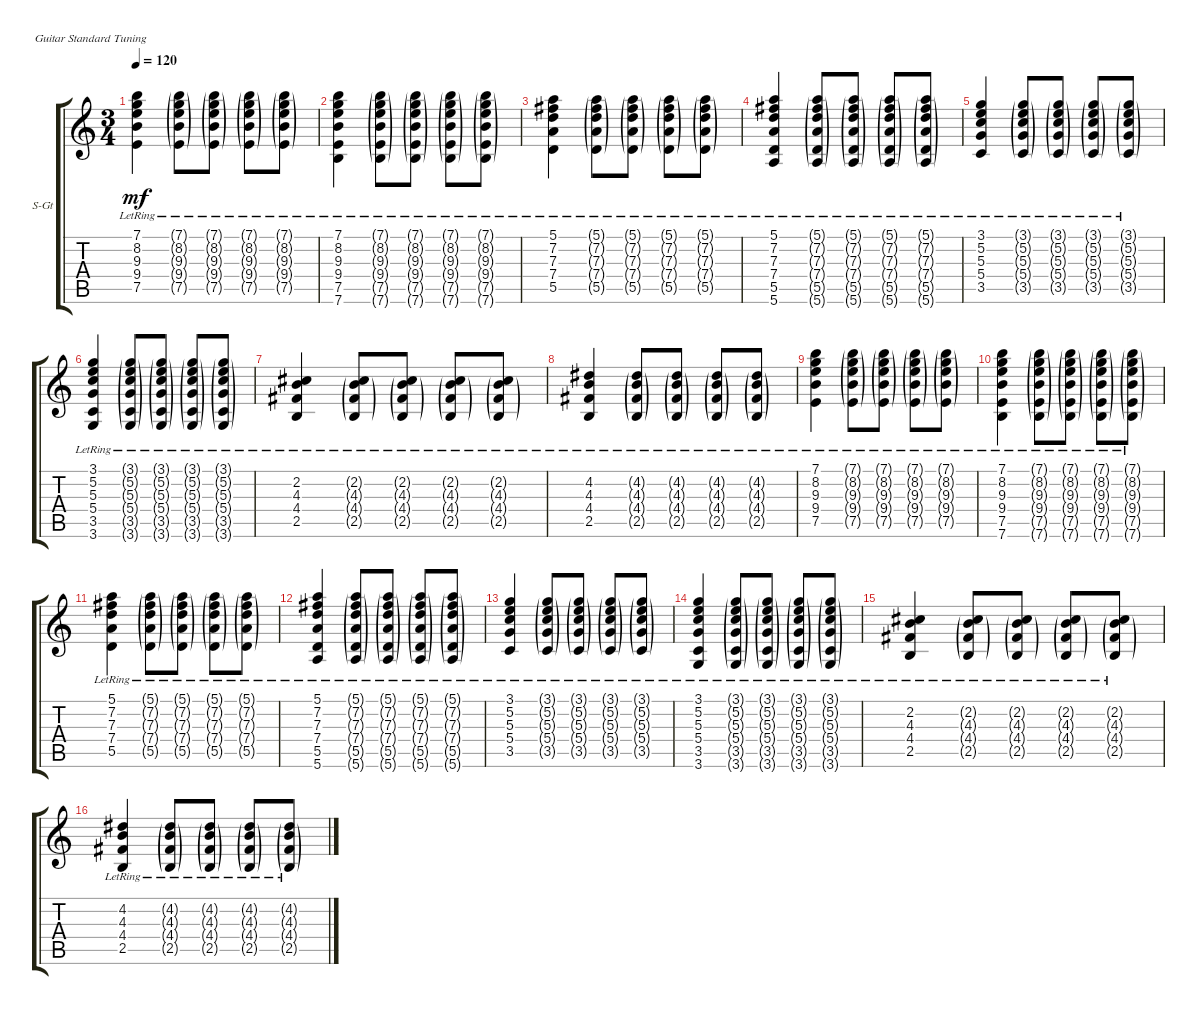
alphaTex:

\defaultSystemsLayout 4
\bracketExtendMode groupsimilarinstruments
\firstSystemTrackNameOrientation horizontal
\otherSystemsTrackNameOrientation horizontal
\track ("Steel Guitar" "S-Gt") {instrument acousticguitarsteel}
\staff {score tabs}
\tuning (E4 B3 G3 D3 A2 E2)
\ts (3 4)
\tempo 120
\clef g2
\ks c
(7.5{lr} 9.4 9.3 8.2 7.1).4{dy mf} (7.5{g lr} 9.4{g} 9.3{g} 8.2{g} 7.1{g}).8 (7.5{g lr} 9.4{g} 9.3{g} 8.2{g} 7.1{g}).8 (7.5{g lr} 9.4{g} 9.3{g} 8.2{g} 7.1{g}).8 (7.5{g lr} 9.4{g} 9.3{g} 8.2{g} 7.1{g}).8 |
(7.5{lr} 9.4 9.3 8.2 7.1 7.6).4 (7.5{g lr} 9.4{g} 9.3{g} 8.2{g} 7.1{g} 7.6{g}).8 (7.5{g lr} 9.4{g} 9.3{g} 8.2{g} 7.1{g} 7.6{g}).8 (7.5{g lr} 9.4{g} 9.3{g} 8.2{g} 7.1{g} 7.6{g}).8 (7.5{g lr} 9.4{g} 9.3{g} 8.2{g} 7.1{g} 7.6{g}).8 |
(5.5{lr} 7.4 7.3 7.2 5.1).4 (5.5{g lr} 7.4{g} 7.3{g} 7.2{g} 5.1{g}).8 (5.5{g lr} 7.4{g} 7.3{g} 7.2{g} 5.1{g}).8 (5.5{g lr} 7.4{g} 7.3{g} 7.2{g} 5.1{g}).8 (5.5{g lr} 7.4{g} 7.3{g} 7.2{g} 5.1{g}).8 |
(5.5{lr} 7.4 7.3 7.2 5.1 5.6).4 (5.5{g lr} 7.4{g} 7.3{g} 7.2{g} 5.1{g} 5.6{g}).8 (5.5{g lr} 7.4{g} 7.3{g} 7.2{g} 5.1{g} 5.6{g}).8 (5.5{g lr} 7.4{g} 7.3{g} 7.2{g} 5.1{g} 5.6{g}).8 (5.5{g lr} 7.4{g} 7.3{g} 7.2{g} 5.1{g} 5.6{g}).8 |
(3.5{lr} 5.4 5.3 5.2 3.1).4 (3.5{g lr} 5.4{g} 5.3{g} 5.2{g} 3.1{g}).8 (3.5{g lr} 5.4{g} 5.3{g} 5.2{g} 3.1{g}).8 (3.5{g lr} 5.4{g} 5.3{g} 5.2{g} 3.1{g}).8 (3.5{g lr} 5.4{g} 5.3{g} 5.2{g} 3.1{g}).8 |
(3.6{lr} 3.5 5.4 5.3 5.2 3.1).4 (3.6{g lr} 3.5{g} 5.4{g} 5.3{g} 5.2{g} 3.1{g}).8 (3.6{g lr} 3.5{g} 5.4{g} 5.3{g} 5.2{g} 3.1{g}).8 (3.6{g lr} 3.5{g} 5.4{g} 5.3{g} 5.2{g} 3.1{g}).8 (3.6{g lr} 3.5{g} 5.4{g} 5.3{g} 5.2{g} 3.1{g}).8 |
(2.5{lr} 4.4 4.3 2.2).4 (2.5{g lr} 4.4{g} 4.3{g} 2.2{g}).8 (2.5{g lr} 4.4{g} 4.3{g} 2.2{g}).8 (2.5{g lr} 4.4{g} 4.3{g} 2.2{g}).8 (2.5{g lr} 4.4{g} 4.3{g} 2.2{g}).8 |
(2.5{lr} 4.4 4.3 4.2).4 (2.5{g lr} 4.4{g} 4.3{g} 4.2{g}).8 (2.5{g lr} 4.4{g} 4.3{g} 4.2{g}).8 (2.5{g lr} 4.4{g} 4.3{g} 4.2{g}).8 (2.5{g lr} 4.4{g} 4.3{g} 4.2{g}).8 |
(7.5{lr} 9.4 9.3 8.2 7.1).4 (7.5{g lr} 9.4{g} 9.3{g} 8.2{g} 7.1{g}).8 (7.5{g lr} 9.4{g} 9.3{g} 8.2{g} 7.1{g}).8 (7.5{g lr} 9.4{g} 9.3{g} 8.2{g} 7.1{g}).8 (7.5{g lr} 9.4{g} 9.3{g} 8.2{g} 7.1{g}).8 |
(7.5{lr} 9.4 9.3 8.2 7.1 7.6).4 (7.5{g lr} 9.4{g} 9.3{g} 8.2{g} 7.1{g} 7.6{g}).8 (7.5{g lr} 9.4{g} 9.3{g} 8.2{g} 7.1{g} 7.6{g}).8 (7.5{g lr} 9.4{g} 9.3{g} 8.2{g} 7.1{g} 7.6{g}).8 (7.5{g lr} 9.4{g} 9.3{g} 8.2{g} 7.1{g} 7.6{g}).8 |
(5.5{lr} 7.4 7.3 7.2 5.1).4 (5.5{g lr} 7.4{g} 7.3{g} 7.2{g} 5.1{g}).8 (5.5{g lr} 7.4{g} 7.3{g} 7.2{g} 5.1{g}).8 (5.5{g lr} 7.4{g} 7.3{g} 7.2{g} 5.1{g}).8 (5.5{g lr} 7.4{g} 7.3{g} 7.2{g} 5.1{g}).8 |
(5.5{lr} 7.4 7.3 7.2 5.1 5.6).4 (5.5{g lr} 7.4{g} 7.3{g} 7.2{g} 5.1{g} 5.6{g}).8 (5.5{g lr} 7.4{g} 7.3{g} 7.2{g} 5.1{g} 5.6{g}).8 (5.5{g lr} 7.4{g} 7.3{g} 7.2{g} 5.1{g} 5.6{g}).8 (5.5{g lr} 7.4{g} 7.3{g} 7.2{g} 5.1{g} 5.6{g}).8 |
(3.5{lr} 5.4 5.3 5.2 3.1).4 (3.5{g lr} 5.4{g} 5.3{g} 5.2{g} 3.1{g}).8 (3.5{g lr} 5.4{g} 5.3{g} 5.2{g} 3.1{g}).8 (3.5{g lr} 5.4{g} 5.3{g} 5.2{g} 3.1{g}).8 (3.5{g lr} 5.4{g} 5.3{g} 5.2{g} 3.1{g}).8 |
(3.6{lr} 3.5 5.4 5.3 5.2 3.1).4 (3.6{g lr} 3.5{g} 5.4{g} 5.3{g} 5.2{g} 3.1{g}).8 (3.6{g lr} 3.5{g} 5.4{g} 5.3{g} 5.2{g} 3.1{g}).8 (3.6{g lr} 3.5{g} 5.4{g} 5.3{g} 5.2{g} 3.1{g}).8 (3.6{g lr} 3.5{g} 5.4{g} 5.3{g} 5.2{g} 3.1{g}).8 |
(2.5{lr} 4.4 4.3 2.2).4 (2.5{g lr} 4.4{g} 4.3{g} 2.2{g}).8 (2.5{g lr} 4.4{g} 4.3{g} 2.2{g}).8 (2.5{g lr} 4.4{g} 4.3{g} 2.2{g}).8 (2.5{g lr} 4.4{g} 4.3{g} 2.2{g}).8 |
(2.5{lr} 4.4 4.3 4.2).4 (2.5{g lr} 4.4{g} 4.3{g} 4.2{g}).8 (2.5{g lr} 4.4{g} 4.3{g} 4.2{g}).8 (2.5{g lr} 4.4{g} 4.3{g} 4.2{g}).8 (2.5{g lr} 4.4{g} 4.3{g} 4.2{g}).8
